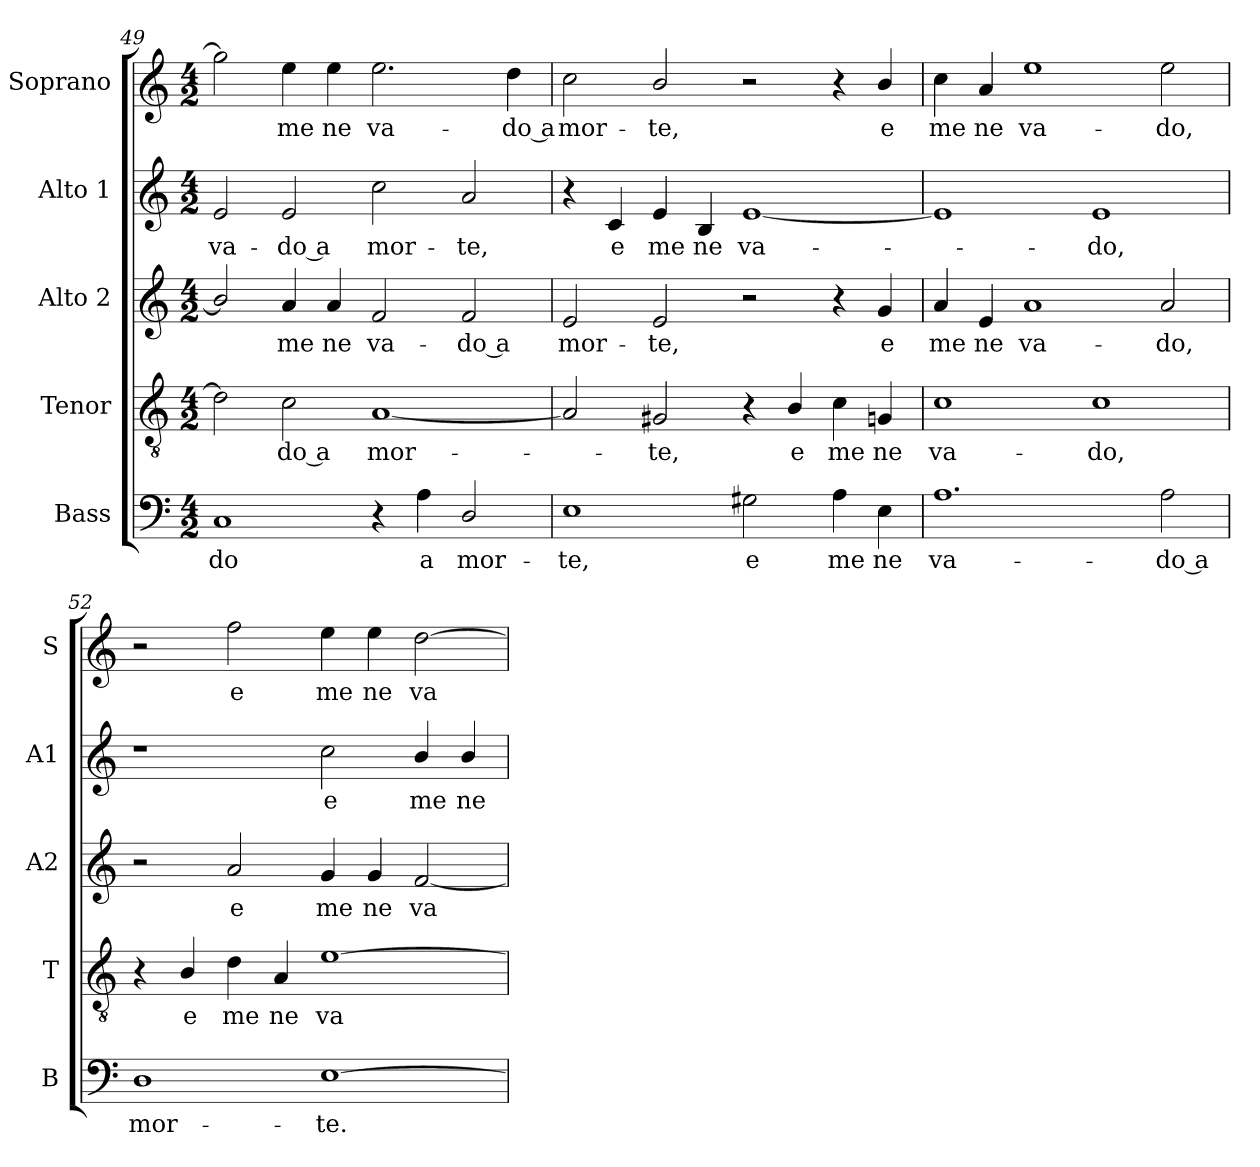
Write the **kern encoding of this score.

**kern	**text	**kern	**text	**kern	**text	**kern	**text	**kern	**text
*part5	*part5	*part4	*part4	*part3	*part3	*part2	*part2	*part1	*part1
*staff5	*staff5	*staff4	*staff4	*staff3	*staff3	*staff2	*staff2	*staff1	*staff1
*I"Bass	*	*I"Tenor	*	*I"Alto 2	*	*I"Alto 1	*	*I"Soprano	*
*I'B	*	*I'T	*	*I'A2	*	*I'A1	*	*I'S	*
*clefF4	*	*clefGv2	*	*clefG2	*	*clefG2	*	*clefG2	*
*	*	*ITrd7c12	*	*	*	*	*	*	*
*k[]	*	*k[]	*	*k[]	*	*k[]	*	*k[]	*
*C:	*	*C:	*	*C:	*	*C:	*	*C:	*
*M4/2	*	*M4/2	*	*M4/2	*	*M4/2	*	*M4/2	*
=49	=49	=49	=49	=49	=49	=49	=49	=49	=49
!	!LO:LY:b:color=#000000	!	!	!	!	!	!	!	!
!	!	!	!	!	!	!	!LO:LY:b:color=#000000	!	!
1Ci	-do	2Di\]	.	2bi/]	.	2ei/	va-	2ggi\]	.
!	!	!	!LO:LY:b:color=#000000	!	!	!	!	!	!
!	!	!	!	!	!LO:LY:b:color=#000000	!	!	!	!
!	!	!	!	!	!	!	!LO:LY:b:color=#000000	!	!
!	!	!	!	!	!	!	!	!	!LO:LY:b:color=#000000
.	.	2Ci\	-do a	4ai/	me	2ei/	-do a	4eei\	me
!	!	!	!	!	!LO:LY:b:color=#000000	!	!	!	!
!	!	!	!	!	!	!	!	!	!LO:LY:b:color=#000000
.	.	.	.	4ai/	ne	.	.	4eei\	ne
!	!	!	!LO:LY:b:color=#000000	!	!	!	!	!	!
!	!	!	!	!	!LO:LY:b:color=#000000	!	!	!	!
!	!	!	!	!	!	!	!LO:LY:b:color=#000000	!	!
!	!	!	!	!	!	!	!	!	!LO:LY:b:color=#000000
4r	.	[1AAi	mor-	2fi/	va-	2cci\	mor-	2.eei\	va-
!	!LO:LY:b:color=#000000	!	!	!	!	!	!	!	!
4Ai\	a	.	.	.	.	.	.	.	.
!	!LO:LY:b:color=#000000	!	!	!	!	!	!	!	!
!	!	!	!	!	!LO:LY:b:color=#000000	!	!	!	!
!	!	!	!	!	!	!	!LO:LY:b:color=#000000	!	!
2Di/	mor-	.	.	2fi/	-do a	2ai/	-te,	.	.
!	!	!	!	!	!	!	!	!	!LO:LY:b:color=#000000
.	.	.	.	.	.	.	.	4ddi\	-do a
=50	=50	=50	=50	=50	=50	=50	=50	=50	=50
!	!LO:LY:b:color=#000000	!	!	!	!	!	!	!	!
!	!	!	!	!	!LO:LY:b:color=#000000	!	!	!	!
!	!	!	!	!	!	!	!	!	!LO:LY:b:color=#000000
1Ei	-te,	2AAi/]	.	2ei/	mor-	4r	.	2cci\	mor-
!	!	!	!	!	!	!	!LO:LY:b:color=#000000	!	!
.	.	.	.	.	.	4ci/	e	.	.
!	!	!	!LO:LY:b:color=#000000	!	!	!	!	!	!
!	!	!	!	!	!LO:LY:b:color=#000000	!	!	!	!
!	!	!	!	!	!	!	!LO:LY:b:color=#000000	!	!
!	!	!	!	!	!	!	!	!	!LO:LY:b:color=#000000
.	.	2GG#Xi/	-te,	2ei/	-te,	4ei/	me	2bi/	-te,
!	!	!	!	!	!	!	!LO:LY:b:color=#000000	!	!
.	.	.	.	.	.	4Bi/	ne	.	.
!	!LO:LY:b:color=#000000	!	!	!	!	!	!	!	!
!	!	!	!	!	!	!	!LO:LY:b:color=#000000	!	!
2G#Xi\	e	4r	.	2r	.	[1ei	va-	2r	.
!	!	!	!LO:LY:b:color=#000000	!	!	!	!	!	!
.	.	4BBi/	e	.	.	.	.	.	.
!	!LO:LY:b:color=#000000	!	!	!	!	!	!	!	!
!	!	!	!LO:LY:b:color=#000000	!	!	!	!	!	!
4Ai\	me	4Ci\	me	4r	.	.	.	4r	.
!	!LO:LY:b:color=#000000	!	!	!	!	!	!	!	!
!	!	!	!LO:LY:b:color=#000000	!	!	!	!	!	!
!	!	!	!	!	!LO:LY:b:color=#000000	!	!	!	!
!	!	!	!	!	!	!	!	!	!LO:LY:b:color=#000000
4Ei\	ne	4GGni/	ne	4gi/	e	.	.	4bi/	e
!!LO:LB:g=z
=51	=51	=51	=51	=51	=51	=51	=51	=51	=51
!	!LO:LY:b:color=#000000	!	!	!	!	!	!	!	!
!	!	!	!LO:LY:b:color=#000000	!	!	!	!	!	!
!	!	!	!	!	!LO:LY:b:color=#000000	!	!	!	!
!	!	!	!	!	!	!	!	!	!LO:LY:b:color=#000000
1.Ai	va-	1Ci	va-	4ai/	me	1ei]	.	4cci\	me
!	!	!	!	!	!LO:LY:b:color=#000000	!	!	!	!
!	!	!	!	!	!	!	!	!	!LO:LY:b:color=#000000
.	.	.	.	4ei/	ne	.	.	4ai/	ne
!	!	!	!	!	!LO:LY:b:color=#000000	!	!	!	!
!	!	!	!	!	!	!	!	!	!LO:LY:b:color=#000000
.	.	.	.	1ai	va-	.	.	1eei	va-
!	!	!	!LO:LY:b:color=#000000	!	!	!	!	!	!
!	!	!	!	!	!	!	!LO:LY:b:color=#000000	!	!
.	.	1Ci	-do,	.	.	1ei	-do,	.	.
!	!LO:LY:b:color=#000000	!	!	!	!	!	!	!	!
!	!	!	!	!	!LO:LY:b:color=#000000	!	!	!	!
!	!	!	!	!	!	!	!	!	!LO:LY:b:color=#000000
2Ai\	-do a	.	.	2ai/	-do,	.	.	2eei\	-do,
=52	=52	=52	=52	=52	=52	=52	=52	=52	=52
!	!LO:LY:b:color=#000000	!	!	!	!	!	!	!	!
1Di	mor-	4r	.	2r	.	1r	.	2r	.
!	!	!	!LO:LY:b:color=#000000	!	!	!	!	!	!
.	.	4BBi/	e	.	.	.	.	.	.
!	!	!	!LO:LY:b:color=#000000	!	!	!	!	!	!
!	!	!	!	!	!LO:LY:b:color=#000000	!	!	!	!
!	!	!	!	!	!	!	!	!	!LO:LY:b:color=#000000
.	.	4Di\	me	2ai/	e	.	.	2ffi\	e
!	!	!	!LO:LY:b:color=#000000	!	!	!	!	!	!
.	.	4AAi/	ne	.	.	.	.	.	.
!	!LO:LY:b:color=#000000	!	!	!	!	!	!	!	!
!	!	!	!LO:LY:b:color=#000000	!	!	!	!	!	!
!	!	!	!	!	!LO:LY:b:color=#000000	!	!	!	!
!	!	!	!	!	!	!	!LO:LY:b:color=#000000	!	!
!	!	!	!	!	!	!	!	!	!LO:LY:b:color=#000000
[1Ei	-te.	[1Ei	va-	4gi/	me	2cci\	e	4eei\	me
!	!	!	!	!	!LO:LY:b:color=#000000	!	!	!	!
!	!	!	!	!	!	!	!	!	!LO:LY:b:color=#000000
.	.	.	.	4gi/	ne	.	.	4eei\	ne
!	!	!	!	!	!LO:LY:b:color=#000000	!	!	!	!
!	!	!	!	!	!	!	!LO:LY:b:color=#000000	!	!
!	!	!	!	!	!	!	!	!	!LO:LY:b:color=#000000
.	.	.	.	[2fi/	va-	4bi/	me	[2ddi\	va-
!	!	!	!	!	!	!	!LO:LY:b:color=#000000	!	!
.	.	.	.	.	.	4bi/	ne	.	.
=	=	=	=	=	=	=	=	=	=
*-	*-	*-	*-	*-	*-	*-	*-	*-	*-
